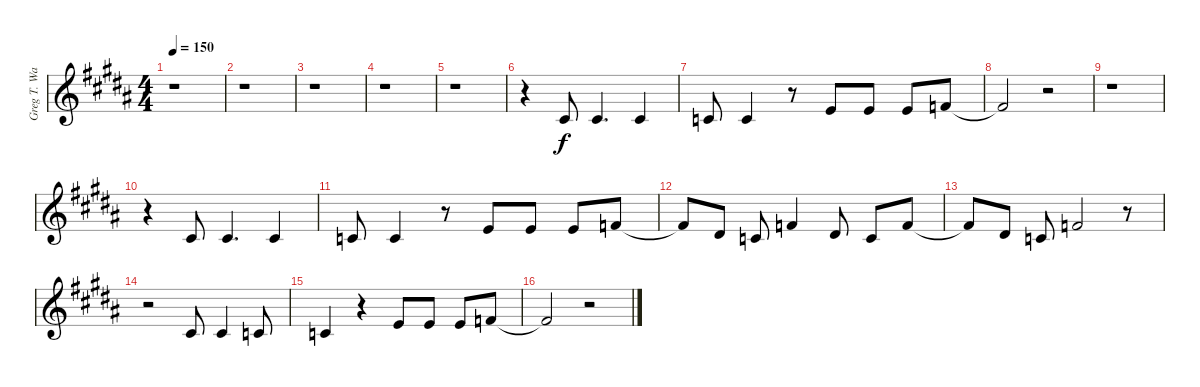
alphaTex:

\track ("Greg T. Walker Vocals" "Greg T. Wa") {instrument piccolo}
\staff {score}
\tuning (Eb4 Bb3 Gb3 Db3 Ab2 Eb2) {hide}
\ts (4 4)
\tempo 150
\clef g2
\ks b
r.1{dy f} |
r.1 |
r.1 |
r.1 |
r.1 |
r.4 7.3.8 7.3.4{d} 7.3.4 |
6.3.8 6.3.4 r.8 6.2.8 6.2.8 6.2.8 7.2.8 |
7.2{t}.2 r.2 |
r.1 |
r.4 7.3.8 7.3.4{d} 7.3.4 |
6.3.8 6.3.4 r.8 6.2.8 6.2.8 6.2.8 7.2.8 |
7.2{t}.8 5.2.8 6.3.8 7.2.4 5.2.8 6.3.8 7.2.8 |
7.2{t}.8 5.2.8 6.3.8 7.2.2 r.8 |
r.2 7.3.8 7.3.4 6.3.8 |
6.3.4 r.4 6.2.8 6.2.8 6.2.8 7.2.8 |
7.2{t}.2 r.2
